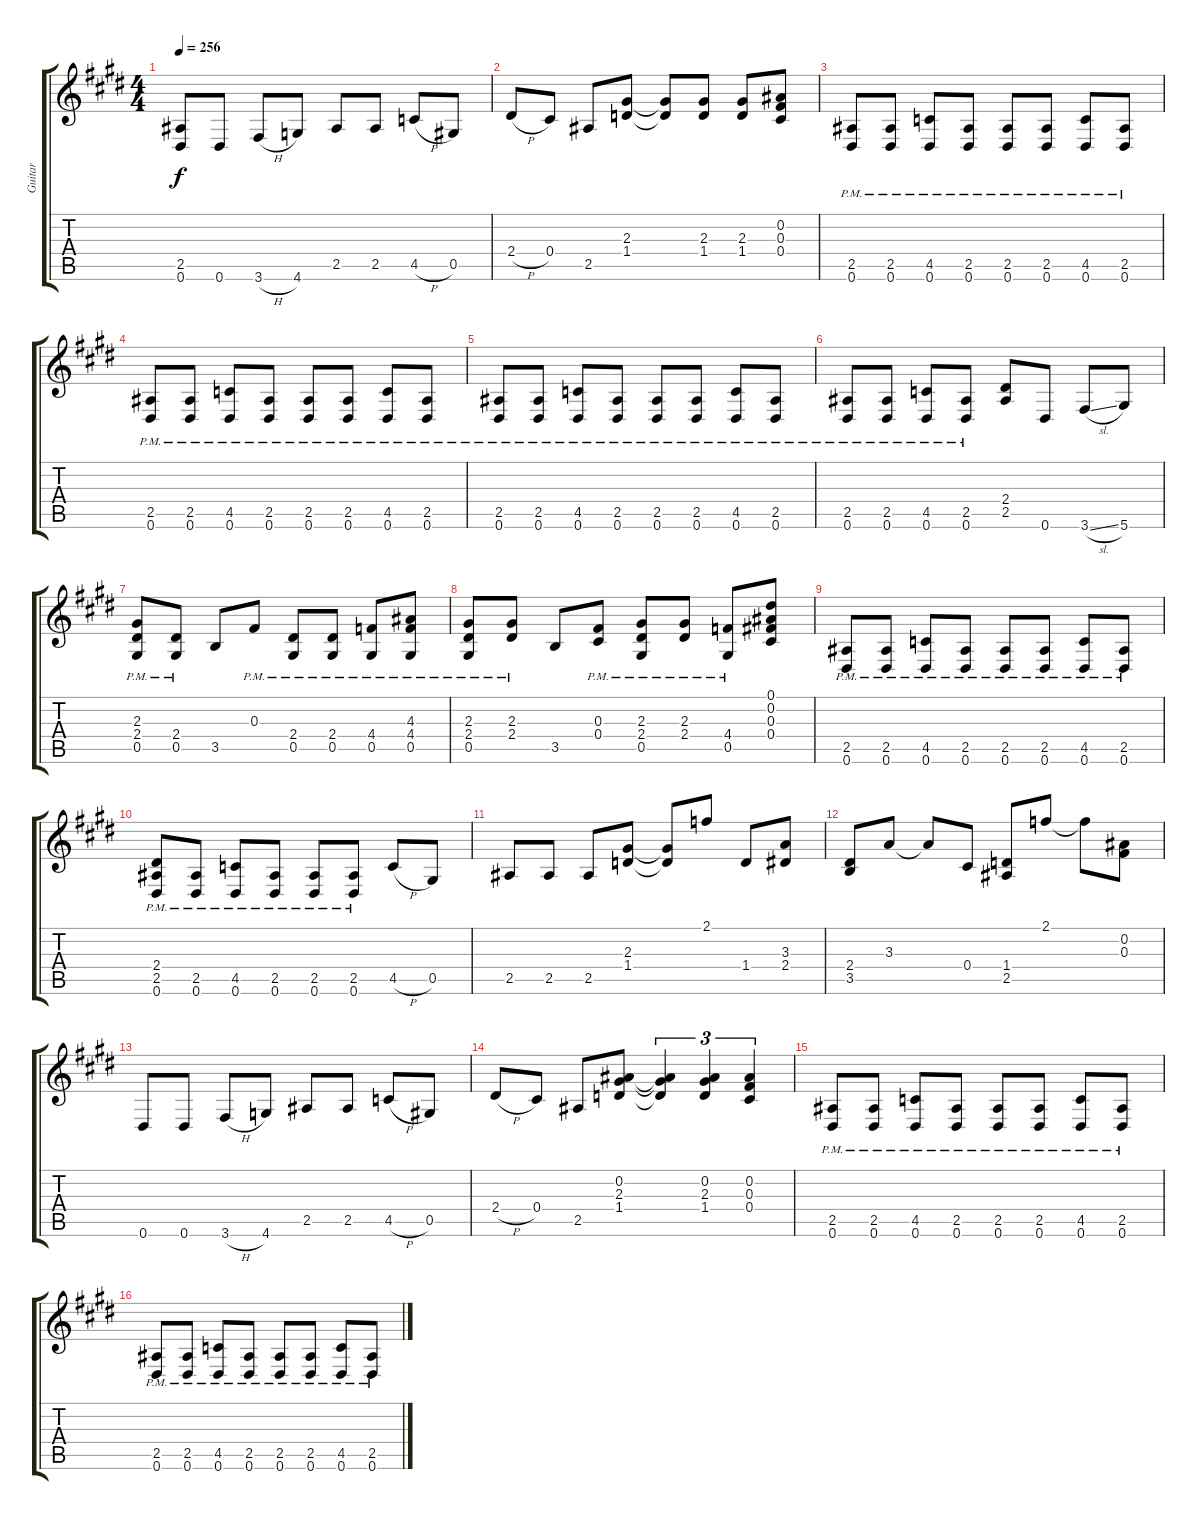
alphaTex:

\track ("Guitar" "Guitar") {instrument electricguitarjazz}
\staff {score tabs}
\tuning (Eb4 Bb3 Gb3 Db3 Ab2 Eb2) {hide}
\ts (4 4)
\tempo 256
\clef g2
\ks e
(2.5 0.6).8{dy f} 0.6.8 3.6{h}.8 4.6.8 2.5.8 2.5.8 4.5{h}.8 0.5.8 |
2.4{h}.8 0.4.8 2.5.8 (2.3 1.4).8 (2.3{t} 1.4{t}).8 (2.3 1.4).8 (2.3 1.4).8 (0.2 0.3 0.4).8 |
(2.5 0.6{pm}).8 (2.5 0.6{pm}).8 (4.5 0.6{pm}).8 (2.5 0.6{pm}).8 (2.5 0.6{pm}).8 (2.5 0.6{pm}).8 (4.5 0.6{pm}).8 (2.5 0.6{pm}).8 |
(2.5 0.6{pm}).8 (2.5 0.6{pm}).8 (4.5 0.6{pm}).8 (2.5 0.6{pm}).8 (2.5 0.6{pm}).8 (2.5 0.6{pm}).8 (4.5 0.6{pm}).8 (2.5 0.6{pm}).8 |
(2.5 0.6{pm}).8 (2.5 0.6{pm}).8 (4.5 0.6{pm}).8 (2.5 0.6{pm}).8 (2.5 0.6{pm}).8 (2.5 0.6{pm}).8 (4.5 0.6{pm}).8 (2.5 0.6{pm}).8 |
(2.5 0.6{pm}).8 (2.5 0.6{pm}).8 (4.5 0.6{pm}).8 (2.5 0.6{pm}).8 (2.4 2.5).8 0.6.8 3.6{sl}.8 5.6.8 |
(2.3{pm} 2.4{pm} 0.5{pm}).8 (2.4 0.5{pm}).8 3.5.8 0.3{pm}.8 (2.4 0.5{pm}).8 (2.4 0.5{pm}).8 (4.4 0.5{pm}).8 (4.3{pm} 4.4 0.5{pm}).8 |
(2.3{pm} 2.4 0.5{pm}).8 (2.3{pm} 2.4).8 3.5.8 (0.3{pm} 0.4{pm}).8 (2.3{pm} 2.4 0.5{pm}).8 (2.3{pm} 2.4).8 (4.4 0.5{pm}).8 (0.1 0.2 0.3 0.4).8 |
(2.5 0.6{pm}).8 (2.5 0.6{pm}).8 (4.5 0.6{pm}).8 (2.5 0.6{pm}).8 (2.5 0.6{pm}).8 (2.5 0.6{pm}).8 (4.5 0.6{pm}).8 (2.5 0.6{pm}).8 |
(2.4{pm} 2.5 0.6{pm}).8 (2.5 0.6{pm}).8 (4.5 0.6{pm}).8 (2.5 0.6{pm}).8 (2.5 0.6{pm}).8 (2.5 0.6{pm}).8 4.5{h}.8 0.5.8 |
2.5.8 2.5.8 2.5.8 (2.3 1.4).8 (2.3{t} 1.4{t}).8 2.1.8 1.4.8 (3.3 2.4).8 |
(2.4 3.5).8 3.3.8 3.3{t}.8 0.4.8 (1.4 2.5).8 2.1.8 2.1{t}.8 (0.2 0.3).8 |
0.6.8 0.6.8 3.6{h}.8 4.6.8 2.5.8 2.5.8 4.5{h}.8 0.5.8 |
2.4{h}.8 0.4.8 2.5.8 (0.2 2.3 1.4).8 (0.2{t} 2.3{t} 1.4{t}).4{tu (3 2)} (0.2 2.3 1.4).4{tu (3 2)} (0.2 0.3 0.4).4{tu (3 2)} |
(2.5 0.6{pm}).8 (2.5 0.6{pm}).8 (4.5 0.6{pm}).8 (2.5 0.6{pm}).8 (2.5 0.6{pm}).8 (2.5 0.6{pm}).8 (4.5 0.6{pm}).8 (2.5 0.6{pm}).8 |
(2.5 0.6{pm}).8 (2.5 0.6{pm}).8 (4.5 0.6{pm}).8 (2.5 0.6{pm}).8 (2.5 0.6{pm}).8 (2.5 0.6{pm}).8 (4.5 0.6{pm}).8 (2.5 0.6{pm}).8
